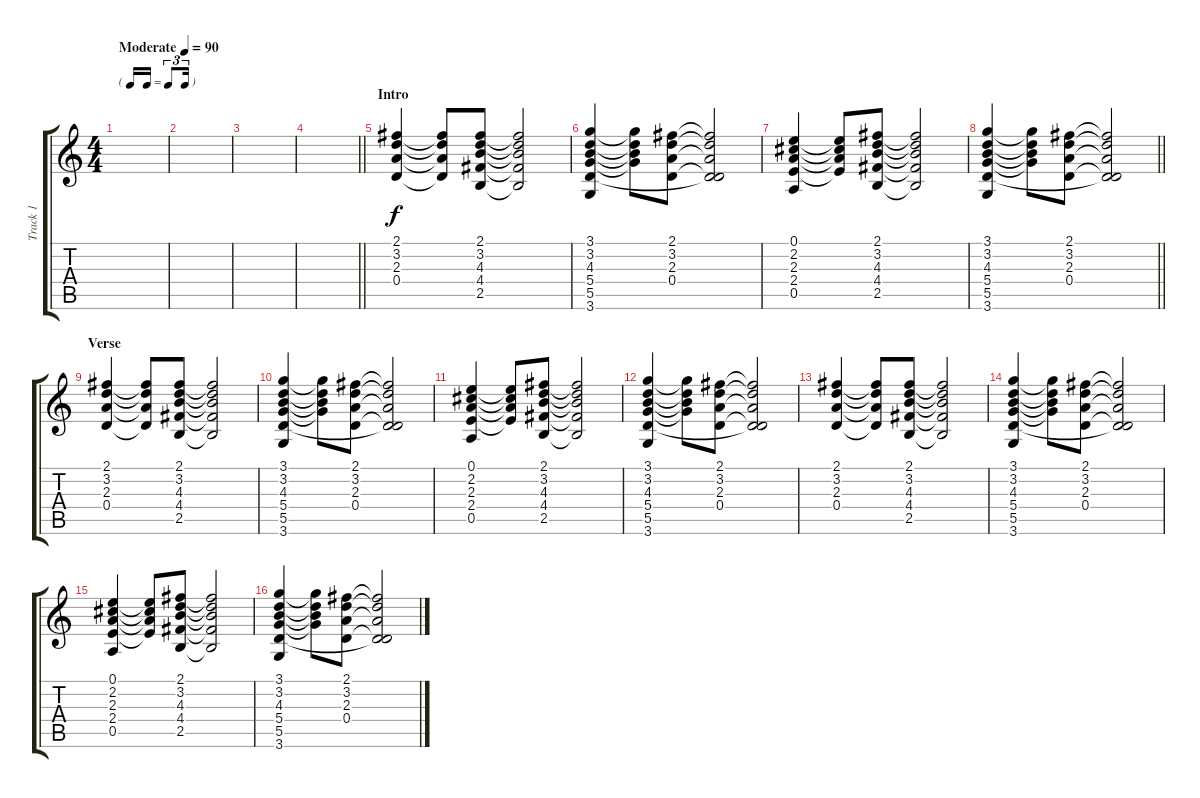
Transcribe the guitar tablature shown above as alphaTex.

\track ("Track 1" "Track 1") {instrument acousticguitarsteel}
\staff {score tabs}
\tuning (E4 B3 G3 D3 A2 E2) {hide}
\ts (4 4)
\tf triplet16th
\tempo (90 "Moderate")
\clef g2
\ks c
|
|
|
\barLineRight lightlight
|
\section ("" "Intro")
(2.1 3.2 2.3 0.4).4 (2.1{t} 3.2{t} 2.3{t} 0.4{t}).8 (2.1 3.2 4.3 4.4 2.5).8 (2.1{t} 3.2{t} 4.3{t} 4.4{t} 2.5{t}).2 |
(3.1 3.2 4.3 5.4 5.5 3.6).4 (3.1{t} 3.2{t} 4.3{t} 5.4{t}).8 (2.1 3.2 2.3 0.4).8 (2.1{t} 3.2{t} 2.3{t} 0.4{t} 5.5{t}).2 |
(0.1 2.2 2.3 2.4 0.5).4 (0.1{t} 2.2{t} 2.3{t} 2.4{t}).8 (2.1 3.2 4.3 4.4 2.5).8 (2.1{t} 3.2{t} 4.3{t} 4.4{t} 2.5{t}).2 |
\barLineRight lightlight
(3.1 3.2 4.3 5.4 5.5 3.6).4 (3.1{t} 3.2{t} 4.3{t} 5.4{t}).8 (2.1 3.2 2.3 0.4).8 (2.1{t} 3.2{t} 2.3{t} 0.4{t} 5.5{t}).2 |
\section ("" "Verse")
(2.1 3.2 2.3 0.4).4 (2.1{t} 3.2{t} 2.3{t} 0.4{t}).8 (2.1 3.2 4.3 4.4 2.5).8 (2.1{t} 3.2{t} 4.3{t} 4.4{t} 2.5{t}).2 |
(3.1 3.2 4.3 5.4 5.5 3.6).4 (3.1{t} 3.2{t} 4.3{t} 5.4{t}).8 (2.1 3.2 2.3 0.4).8 (2.1{t} 3.2{t} 2.3{t} 0.4{t} 5.5{t}).2 |
(0.1 2.2 2.3 2.4 0.5).4 (0.1{t} 2.2{t} 2.3{t} 2.4{t}).8 (2.1 3.2 4.3 4.4 2.5).8 (2.1{t} 3.2{t} 4.3{t} 4.4{t} 2.5{t}).2 |
(3.1 3.2 4.3 5.4 5.5 3.6).4 (3.1{t} 3.2{t} 4.3{t} 5.4{t}).8 (2.1 3.2 2.3 0.4).8 (2.1{t} 3.2{t} 2.3{t} 0.4{t} 5.5{t}).2 |
(2.1 3.2 2.3 0.4).4 (2.1{t} 3.2{t} 2.3{t} 0.4{t}).8 (2.1 3.2 4.3 4.4 2.5).8 (2.1{t} 3.2{t} 4.3{t} 4.4{t} 2.5{t}).2 |
(3.1 3.2 4.3 5.4 5.5 3.6).4 (3.1{t} 3.2{t} 4.3{t} 5.4{t}).8 (2.1 3.2 2.3 0.4).8 (2.1{t} 3.2{t} 2.3{t} 0.4{t} 5.5{t}).2 |
(0.1 2.2 2.3 2.4 0.5).4 (0.1{t} 2.2{t} 2.3{t} 2.4{t}).8 (2.1 3.2 4.3 4.4 2.5).8 (2.1{t} 3.2{t} 4.3{t} 4.4{t} 2.5{t}).2 |
(3.1 3.2 4.3 5.4 5.5 3.6).4 (3.1{t} 3.2{t} 4.3{t} 5.4{t}).8 (2.1 3.2 2.3 0.4).8 (2.1{t} 3.2{t} 2.3{t} 0.4{t} 5.5{t}).2
